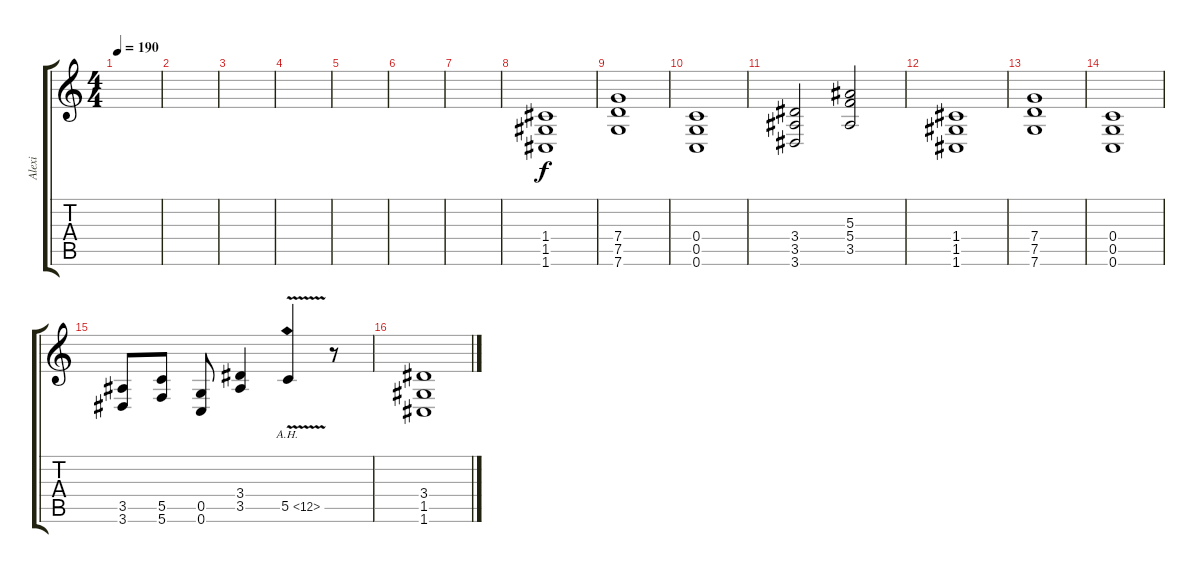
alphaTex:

\track ("Alexi" "Alexi") {instrument overdrivenguitar}
\staff {score tabs}
\tuning (D4 A3 F3 C3 G2 C2) {hide}
\ts (4 4)
\tempo 190
\clef g2
\ks c
|
|
|
|
|
|
|
(1.4 1.5 1.6).1 |
(7.4 7.5 7.6).1 |
(0.4 0.5 0.6).1 |
(3.4 3.5 3.6).2 (5.3 5.4 3.5).2 |
(1.4 1.5 1.6).1 |
(7.4 7.5 7.6).1 |
(0.4 0.5 0.6).1 |
(3.5 3.6).8 (5.5 5.6).8 (0.5 0.6).8 (3.4 3.5).4 5.5{ah 7 v}.4 r.8 |
(3.4 1.5 1.6).1
